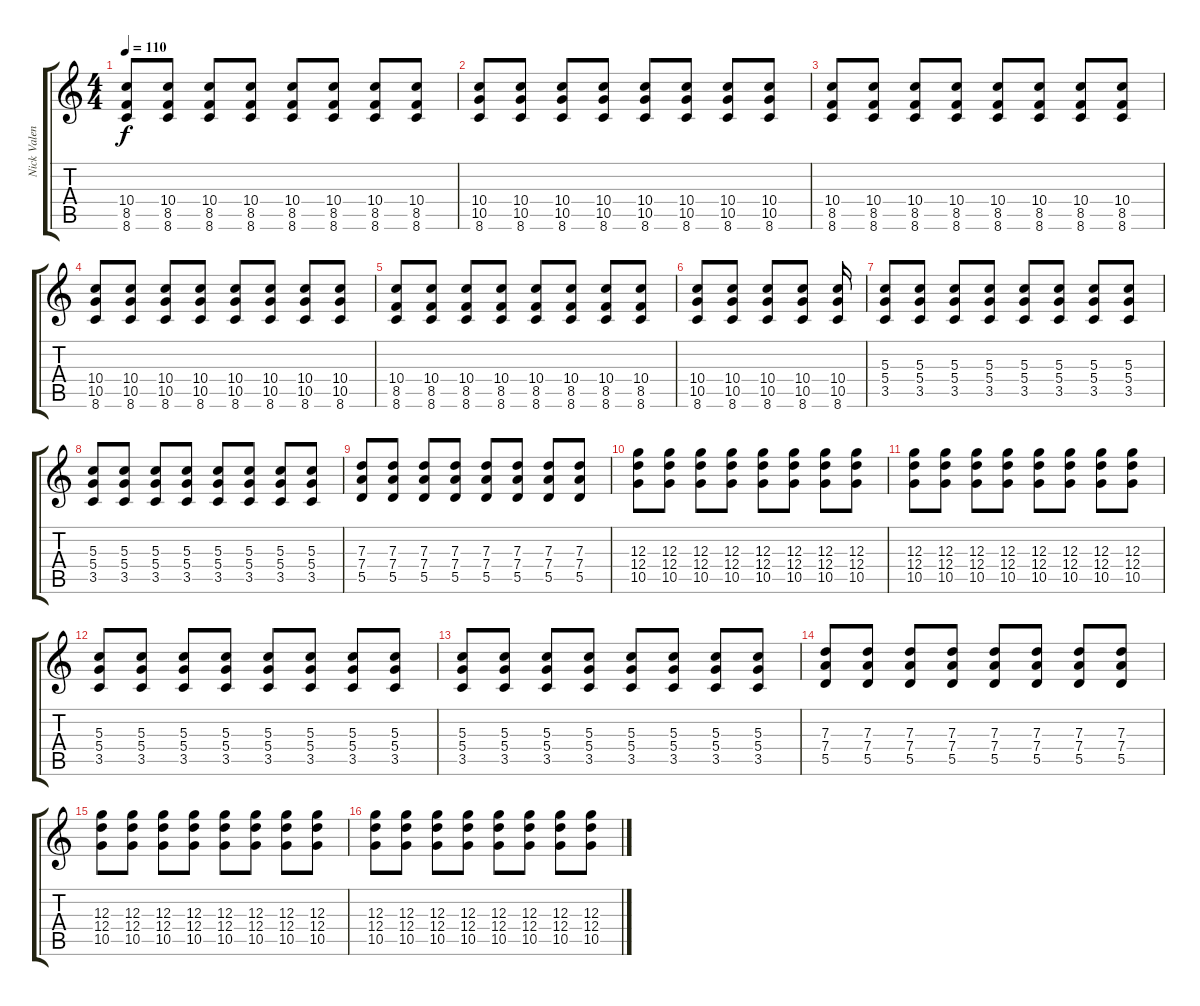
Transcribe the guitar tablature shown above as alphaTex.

\track ("Nick Valensi" "Nick Valen") {instrument overdrivenguitar}
\staff {score tabs}
\tuning (E4 B3 G3 D3 A2 E2) {hide}
\ts (4 4)
\tempo 110
\clef g2
\ks c
(10.4 8.5 8.6).8{dy f} (10.4 8.5 8.6).8 (10.4 8.5 8.6).8 (10.4 8.5 8.6).8 (10.4 8.5 8.6).8 (10.4 8.5 8.6).8 (10.4 8.5 8.6).8 (10.4 8.5 8.6).8 |
(10.4 10.5 8.6).8 (10.4 10.5 8.6).8 (10.4 10.5 8.6).8 (10.4 10.5 8.6).8 (10.4 10.5 8.6).8 (10.4 10.5 8.6).8 (10.4 10.5 8.6).8 (10.4 10.5 8.6).8 |
(10.4 8.5 8.6).8 (10.4 8.5 8.6).8 (10.4 8.5 8.6).8 (10.4 8.5 8.6).8 (10.4 8.5 8.6).8 (10.4 8.5 8.6).8 (10.4 8.5 8.6).8 (10.4 8.5 8.6).8 |
(10.4 10.5 8.6).8 (10.4 10.5 8.6).8 (10.4 10.5 8.6).8 (10.4 10.5 8.6).8 (10.4 10.5 8.6).8 (10.4 10.5 8.6).8 (10.4 10.5 8.6).8 (10.4 10.5 8.6).8 |
(10.4 8.5 8.6).8 (10.4 8.5 8.6).8 (10.4 8.5 8.6).8 (10.4 8.5 8.6).8 (10.4 8.5 8.6).8 (10.4 8.5 8.6).8 (10.4 8.5 8.6).8 (10.4 8.5 8.6).8 |
(10.4 10.5 8.6).8 (10.4 10.5 8.6).8 (10.4 10.5 8.6).8 (10.4 10.5 8.6).8 (10.4 10.5 8.6).16 |
(5.3 5.4 3.5).8 (5.3 5.4 3.5).8 (5.3 5.4 3.5).8 (5.3 5.4 3.5).8 (5.3 5.4 3.5).8 (5.3 5.4 3.5).8 (5.3 5.4 3.5).8 (5.3 5.4 3.5).8 |
(5.3 5.4 3.5).8 (5.3 5.4 3.5).8 (5.3 5.4 3.5).8 (5.3 5.4 3.5).8 (5.3 5.4 3.5).8 (5.3 5.4 3.5).8 (5.3 5.4 3.5).8 (5.3 5.4 3.5).8 |
(7.3 7.4 5.5).8 (7.3 7.4 5.5).8 (7.3 7.4 5.5).8 (7.3 7.4 5.5).8 (7.3 7.4 5.5).8 (7.3 7.4 5.5).8 (7.3 7.4 5.5).8 (7.3 7.4 5.5).8 |
(12.3 12.4 10.5).8 (12.3 12.4 10.5).8 (12.3 12.4 10.5).8 (12.3 12.4 10.5).8 (12.3 12.4 10.5).8 (12.3 12.4 10.5).8 (12.3 12.4 10.5).8 (12.3 12.4 10.5).8 |
(12.3 12.4 10.5).8 (12.3 12.4 10.5).8 (12.3 12.4 10.5).8 (12.3 12.4 10.5).8 (12.3 12.4 10.5).8 (12.3 12.4 10.5).8 (12.3 12.4 10.5).8 (12.3 12.4 10.5).8 |
(5.3 5.4 3.5).8 (5.3 5.4 3.5).8 (5.3 5.4 3.5).8 (5.3 5.4 3.5).8 (5.3 5.4 3.5).8 (5.3 5.4 3.5).8 (5.3 5.4 3.5).8 (5.3 5.4 3.5).8 |
(5.3 5.4 3.5).8 (5.3 5.4 3.5).8 (5.3 5.4 3.5).8 (5.3 5.4 3.5).8 (5.3 5.4 3.5).8 (5.3 5.4 3.5).8 (5.3 5.4 3.5).8 (5.3 5.4 3.5).8 |
(7.3 7.4 5.5).8 (7.3 7.4 5.5).8 (7.3 7.4 5.5).8 (7.3 7.4 5.5).8 (7.3 7.4 5.5).8 (7.3 7.4 5.5).8 (7.3 7.4 5.5).8 (7.3 7.4 5.5).8 |
(12.3 12.4 10.5).8 (12.3 12.4 10.5).8 (12.3 12.4 10.5).8 (12.3 12.4 10.5).8 (12.3 12.4 10.5).8 (12.3 12.4 10.5).8 (12.3 12.4 10.5).8 (12.3 12.4 10.5).8 |
(12.3 12.4 10.5).8 (12.3 12.4 10.5).8 (12.3 12.4 10.5).8 (12.3 12.4 10.5).8 (12.3 12.4 10.5).8 (12.3 12.4 10.5).8 (12.3 12.4 10.5).8 (12.3 12.4 10.5).8
